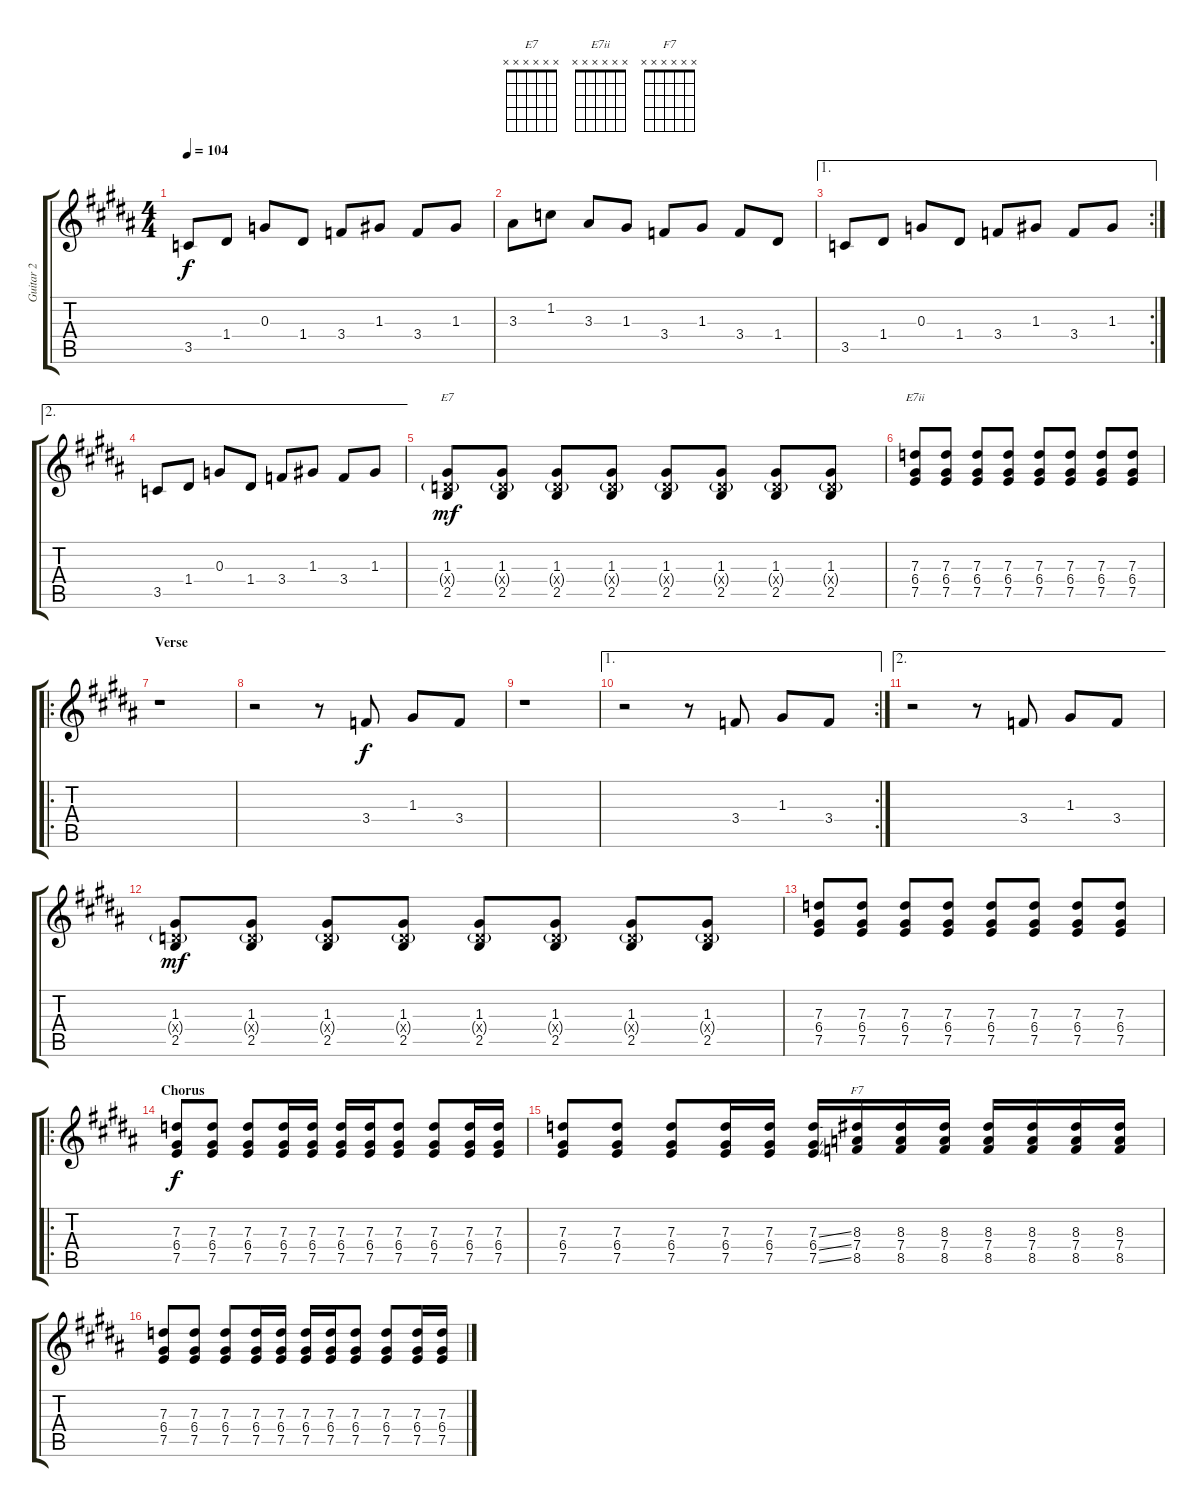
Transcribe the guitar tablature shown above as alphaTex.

\track ("Guitar 2" "Guitar 2") {instrument electricguitarjazz}
\staff {score tabs}
\tuning (E4 B3 G3 D3 A2 E2) {hide}
\chord ("E7" x x x x x x)
\chord ("E7ii" x x x x x x)
\chord ("F7" x x x x x x)
\ts (4 4)
\tempo 104
\clef g2
\ks b
3.5.8{dy f} 1.4.8 0.3.8 1.4.8 3.4.8 1.3.8 3.4.8 1.3.8 |
3.3.8 1.2.8 3.3.8 1.3.8 3.4.8 1.3.8 3.4.8 1.4.8 |
\ae 1
\rc 2
3.5.8 1.4.8 0.3.8 1.4.8 3.4.8 1.3.8 3.4.8 1.3.8 |
\ae 2
3.5.8 1.4.8 0.3.8 1.4.8 3.4.8 1.3.8 3.4.8 1.3.8 |
(1.3 0.4{g x} 2.5).8{ch "E7" dy mf} (1.3 0.4{g x} 2.5).8 (1.3 0.4{g x} 2.5).8 (1.3 0.4{g x} 2.5).8 (1.3 0.4{g x} 2.5).8 (1.3 0.4{g x} 2.5).8 (1.3 0.4{g x} 2.5).8 (1.3 0.4{g x} 2.5).8 |
(7.3 6.4 7.5).8{ch "E7ii"} (7.3 6.4 7.5).8 (7.3 6.4 7.5).8 (7.3 6.4 7.5).8 (7.3 6.4 7.5).8 (7.3 6.4 7.5).8 (7.3 6.4 7.5).8 (7.3 6.4 7.5).8 |
\ro
\section ("" "Verse")
r.1 |
r.2 r.8 3.4.8{dy f} 1.3.8 3.4.8 |
r.1 |
\ae 1
\rc 2
r.2 r.8 3.4.8 1.3.8 3.4.8 |
\ae 2
r.2 r.8 3.4.8 1.3.8 3.4.8 |
(1.3 0.4{g x} 2.5).8{dy mf} (1.3 0.4{g x} 2.5).8 (1.3 0.4{g x} 2.5).8 (1.3 0.4{g x} 2.5).8 (1.3 0.4{g x} 2.5).8 (1.3 0.4{g x} 2.5).8 (1.3 0.4{g x} 2.5).8 (1.3 0.4{g x} 2.5).8 |
(7.3 6.4 7.5).8 (7.3 6.4 7.5).8 (7.3 6.4 7.5).8 (7.3 6.4 7.5).8 (7.3 6.4 7.5).8 (7.3 6.4 7.5).8 (7.3 6.4 7.5).8 (7.3 6.4 7.5).8 |
\ro
\section ("" "Chorus")
(7.3 6.4 7.5).8{dy f volume 9} (7.3 6.4 7.5).8 (7.3 6.4 7.5).8 (7.3 6.4 7.5).16 (7.3 6.4 7.5).16 (7.3 6.4 7.5).16 (7.3 6.4 7.5).16 (7.3 6.4 7.5).8 (7.3 6.4 7.5).8 (7.3 6.4 7.5).16 (7.3 6.4 7.5).16 |
(7.3 6.4 7.5).8 (7.3 6.4 7.5).8 (7.3 6.4 7.5).8 (7.3 6.4 7.5).16 (7.3 6.4 7.5).16 (7.3{ss} 6.4{ss} 7.5{ss}).16 (8.3 7.4 8.5).16{ch "F7"} (8.3 7.4 8.5).16 (8.3 7.4 8.5).16 (8.3 7.4 8.5).16 (8.3 7.4 8.5).16 (8.3 7.4 8.5).16 (8.3 7.4 8.5).16 |
(7.3 6.4 7.5).8 (7.3 6.4 7.5).8 (7.3 6.4 7.5).8 (7.3 6.4 7.5).16 (7.3 6.4 7.5).16 (7.3 6.4 7.5).16 (7.3 6.4 7.5).16 (7.3 6.4 7.5).8 (7.3 6.4 7.5).8 (7.3 6.4 7.5).16 (7.3 6.4 7.5).16
